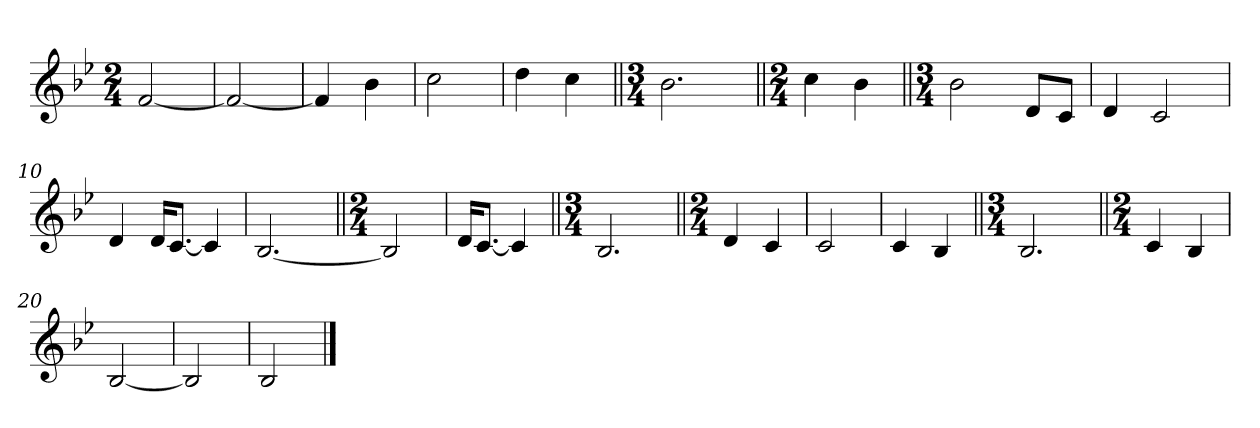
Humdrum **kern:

**kern
*part1
*staff1
*clefG2
*k[b-e-]
*M2/4
=1
[2f/
=2
2f/_
=3
4f/]
4b-\
=4
2cc\
=5
4dd\
4cc\
=6||
*M3/4
2.b-\
=7||
*M2/4
4cc\
4b-\
=8||
*M3/4
2b-\
8d/L
8c/J
=9
4d/
2c/
=10
4d/
16d/KL
[8.c/J
4c/]
=11
[2.B-/
=12||
*M2/4
2B-/]
=13
16d/KL
[8.c/J
4c/]
=14||
*M3/4
2.B-/
=15||
*M2/4
4d/
4c/
=16
2c/
=17
4c/
4B-/
=18||
*M3/4
2.B-/
=19||
*M2/4
4c/
4B-/
=20
[2B-/
=21
2B-/]
=22
2B-/
==
*-
